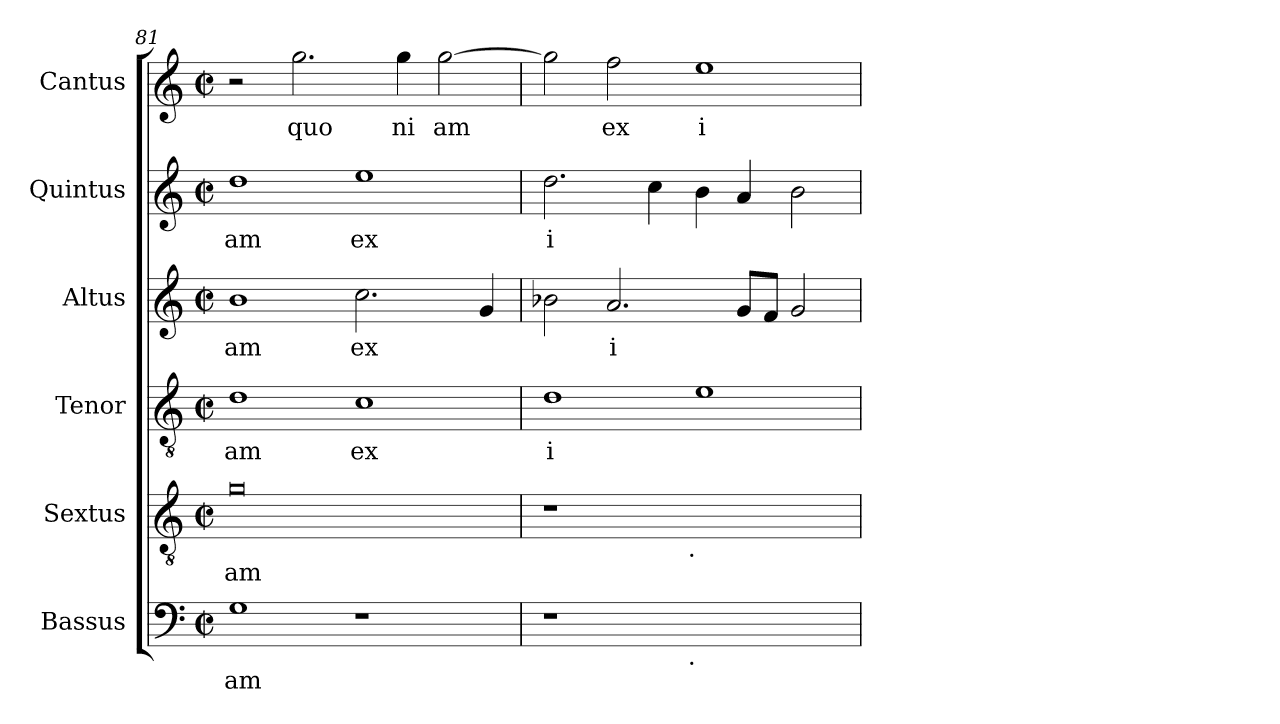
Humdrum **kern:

**kern	**text	**kern	**text	**kern	**text	**kern	**text	**kern	**text	**kern	**text
*part6	*part6	*part5	*part5	*part4	*part4	*part3	*part3	*part2	*part2	*part1	*part1
*staff6	*staff6	*staff5	*staff5	*staff4	*staff4	*staff3	*staff3	*staff2	*staff2	*staff1	*staff1
*I"Bassus	*	*I"Sextus	*	*I"Tenor	*	*I"Altus	*	*I"Quintus	*	*I"Cantus	*
*clefF4	*	*clefGv2	*	*clefGv2	*	*clefG2	*	*clefG2	*	*clefG2	*
*k[]	*	*k[]	*	*k[]	*	*k[]	*	*k[]	*	*k[]	*
*C:	*	*C:	*	*C:	*	*C:	*	*C:	*	*C:	*
*M2/2	*	*M2/2	*	*M2/2	*	*M2/2	*	*M2/2	*	*M2/2	*
*met(c|)	*	*met(c|)	*	*met(c|)	*	*met(c|)	*	*met(c|)	*	*met(c|)	*
=81	=81	=81	=81	=81	=81	=81	=81	=81	=81	=81	=81
!	!LO:LY:b:cj	!	!LO:LY:b:cj	!	!LO:LY:b:cj	!	!LO:LY:b:cj	!	!LO:LY:b:cj	!	!
1G	am	0g	am	1d	-am	1b	am	1dd	am	2r	.
!	!	!	!	!	!	!	!	!	!	!	!LO:LY:b:cj
.	.	.	.	.	.	.	.	.	.	2.gg\	quo
!	!	!	!	!	!LO:LY:b:cj	!	!LO:LY:b:cj	!	!LO:LY:b:cj	!	!
1r	.	.	.	1c	ex	2.cc\	ex	1ee	ex	.	.
!	!	!	!	!	!	!	!	!	!	!	!LO:LY:b:cj
.	.	.	.	.	.	.	.	.	.	4gg\	ni
!	!	!	!	!	!	!	!	!	!	!	!LO:LY:b:cj
.	.	.	.	.	.	.	.	.	.	[>2gg\	am
!	!	!	!	!	!	!	!LO:LY:b:cj	!	!	!	!
.	.	.	.	.	.	4g/	.	.	.	.	.
=82	=82	=82	=82	=82	=82	=82	=82	=82	=82	=82	=82
!	!	!	!	!	!LO:LY:b:cj	!	!LO:LY:b:cj	!	!LO:LY:b:cj	!	!LO:LY:b:cj
*^	*	*^	*	*	*	*	*	*	*	*	*
1r	2ryy	.	1r	2ryy	.	1d	i-	2b-X\	.	2.dd\	i	2gg\]	.
!	!	!	!	!	!	!	!	!	!LO:LY:b:cj	!	!	!	!LO:LY:b:cj
.	4ryy	.	.	4ryy	.	.	.	2.a/	i	.	.	2ff\	ex
!	!	!	!	!	!	!	!	!	!	!	!LO:LY:b:cj	!	!
.	8...ryy	.	.	8...ryy	.	.	.	.	.	4cc\	.	.	.
!	!	!	!	!LO:TX:b:t=.	!	!	!	!	!	!	!	!	!
!	!LO:TX:b:t=.	!	!	!	!	!	!	!	!	!	!	!	!
.	1ryy	.	.	1ryy	.	.	.	.	.	.	.	.	.
!	!	!	!	!	!	!	!LO:LY:b:cj	!	!	!	!LO:LY:b:cj	!	!LO:LY:b:cj
1ryy	.	.	1ryy	.	.	1e	--	.	.	4b\	.	1ee	i
!	!	!	!	!	!	!	!	!	!LO:LY:b:cj	!	!LO:LY:b:cj	!	!
.	.	.	.	.	.	.	.	8g/L	.	4a/	.	.	.
!	!	!	!	!	!	!	!	!	!LO:LY:b:cj	!	!	!	!
.	.	.	.	.	.	.	.	8f/J	.	.	.	.	.
!	!	!	!	!	!	!	!	!	!LO:LY:b:cj	!	!LO:LY:b:cj	!	!
.	.	.	.	.	.	.	.	2g/	.	2b\	.	.	.
.	64ryy	.	.	64ryy	.	.	.	.	.	.	.	.	.
*v	*v	*	*	*	*	*	*	*	*	*	*	*	*
*	*	*v	*v	*	*	*	*	*	*	*	*	*
=	=	=	=	=	=	=	=	=	=	=	=
*-	*-	*-	*-	*-	*-	*-	*-	*-	*-	*-	*-
